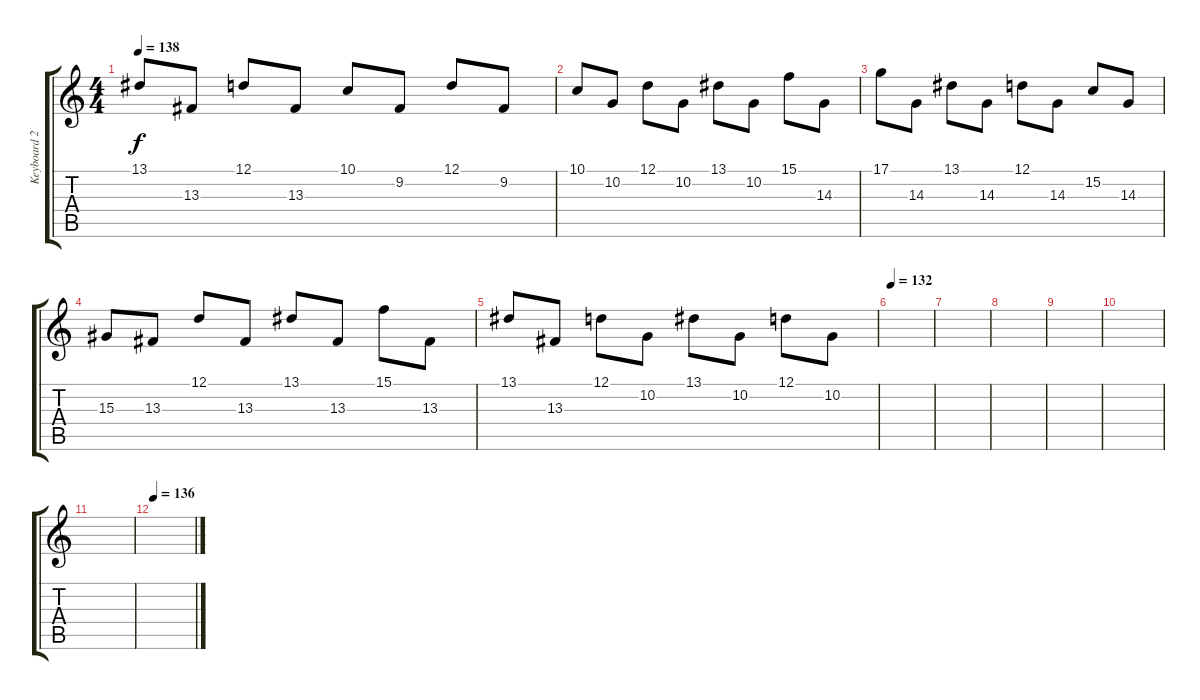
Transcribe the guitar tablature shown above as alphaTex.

\track ("Keyboard 2" "Keyboard 2") {instrument brightacousticpiano}
\staff {score tabs}
\tuning (D4 A3 F3 C3 G2 D2) {hide}
\ts (4 4)
\tempo 138
\clef g2
\ks c
13.1.8{dy f} 13.3.8 12.1.8 13.3.8 10.1.8 9.2.8 12.1.8 9.2.8 |
10.1.8 10.2.8 12.1.8 10.2.8 13.1.8 10.2.8 15.1.8 14.3.8 |
17.1.8 14.3.8 13.1.8 14.3.8 12.1.8 14.3.8 15.2.8 14.3.8 |
15.3.8 13.3.8 12.1.8 13.3.8 13.1.8 13.3.8 15.1.8 13.3.8 |
13.1.8 13.3.8 12.1.8 10.2.8 13.1.8 10.2.8 12.1.8 10.2.8 |
\tempo 132
|
|
|
|
|
|
\tempo 136
